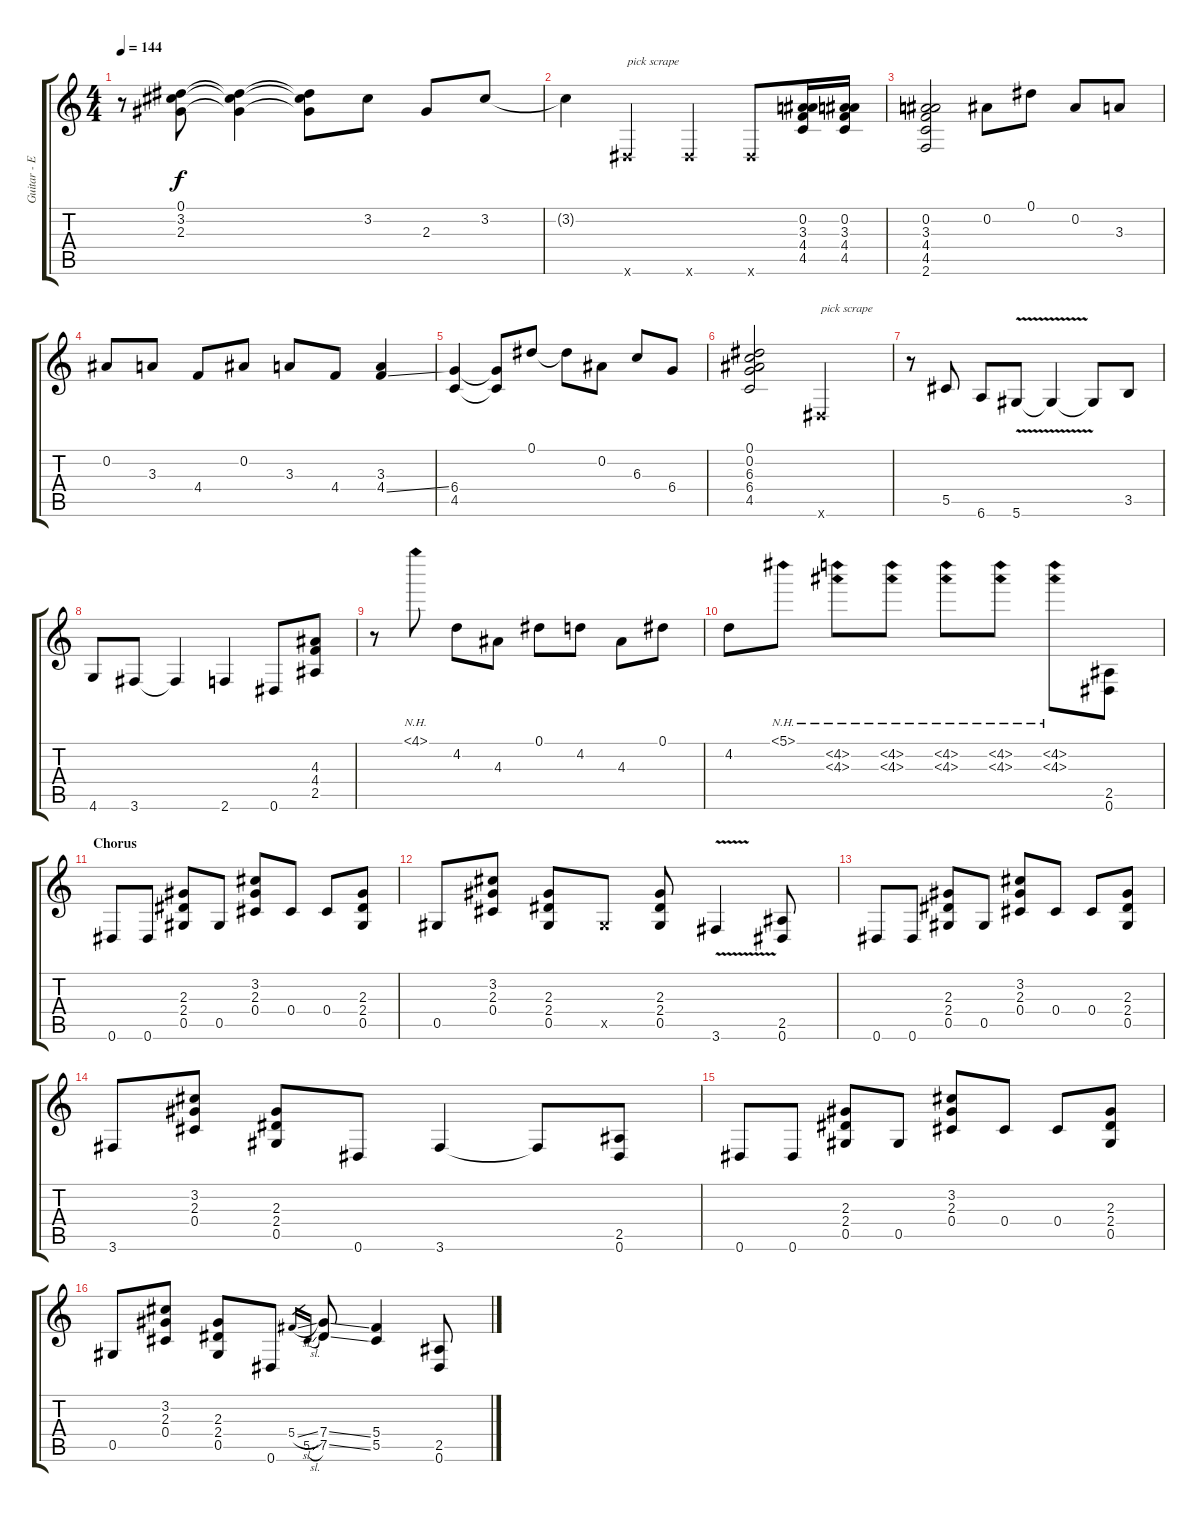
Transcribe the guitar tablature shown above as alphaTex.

\track ("Guitar - E. Van Halen" "Guitar - E") {instrument distortionguitar}
\staff {score tabs}
\tuning (Eb4 Bb3 Gb3 Db3 Ab2 Eb2) {hide}
\ts (4 4)
\tempo 144
\clef g2
\ks c
r.8{dy f} (0.1 3.2 2.3).8 (0.1{t} 3.2{t} 2.3{t}).4 (0.1{t} 3.2{t} 2.3{t}).8 3.2.8 2.3.8 3.2.8 |
3.2{t}.4 0.6{x}.4{txt "pick scrape"} 0.6{x}.4 0.6{x}.8 (0.2 3.3 4.4 4.5).16 (0.2 3.3 4.4 4.5).16 |
(0.2 3.3 4.4 4.5 2.6).2 0.2.8 0.1.8 0.2.8 3.3.8 |
0.2.8 3.3.8 4.4.8 0.2.8 3.3.8 4.4.8 (3.3 4.4{ss}).4 |
(6.4 4.5).4 (6.4{t} 4.5{t}).8 0.1.8 0.1{t}.8 0.2.8 6.3.8 6.4.8 |
(0.1 0.2 6.3 6.4 4.5).2 0.6{x}.2{txt "pick scrape"} |
r.8 5.5.8 6.6.8 5.6{v}.8 5.6{t}.4 5.6{t}.8 3.5.8 |
4.6.8 3.6.8 3.6{t}.4 2.6.4 0.6.8 (4.3 4.4 2.5).8 |
r.8 4.1{nh}.8 4.2.8 4.3.8 0.1.8 4.2.8 4.3.8 0.1.8 |
4.2.8 5.1{nh}.8 (4.2{nh} 4.3{nh}).8 (4.2{nh} 4.3{nh}).8 (4.2{nh} 4.3{nh}).8 (4.2{nh} 4.3{nh}).8 (4.2{nh} 4.3{nh}).8 (2.5 0.6).8 |
\section ("" "Chorus")
0.6.8 0.6.8 (2.3 2.4 0.5).8 0.5.8 (3.2 2.3 0.4).8 0.4.8 0.4.8 (2.3 2.4 0.5).8 |
0.5.8 (3.2 2.3 0.4).8 (2.3 2.4 0.5).8 0.5{x}.8 (2.3 2.4 0.5).8 3.6{v}.4 (2.5 0.6).8 |
0.6.8 0.6.8 (2.3 2.4 0.5).8 0.5.8 (3.2 2.3 0.4).8 0.4.8 0.4.8 (2.3 2.4 0.5).8 |
3.6.8 (3.2 2.3 0.4).8 (2.3 2.4 0.5).8 0.6.8 3.6.4 3.6{t}.8 (2.5 0.6).8 |
0.6.8 0.6.8 (2.3 2.4 0.5).8 0.5.8 (3.2 2.3 0.4).8 0.4.8 0.4.8 (2.3 2.4 0.5).8 |
0.5.8 (3.2 2.3 0.4).8 (2.3 2.4 0.5).8 0.6.8 5.4{sl}.16{gr} 5.5{sl}.16{gr} (7.4{ss} 7.5{ss}).8 (5.4 5.5).4 (2.5 0.6).8
